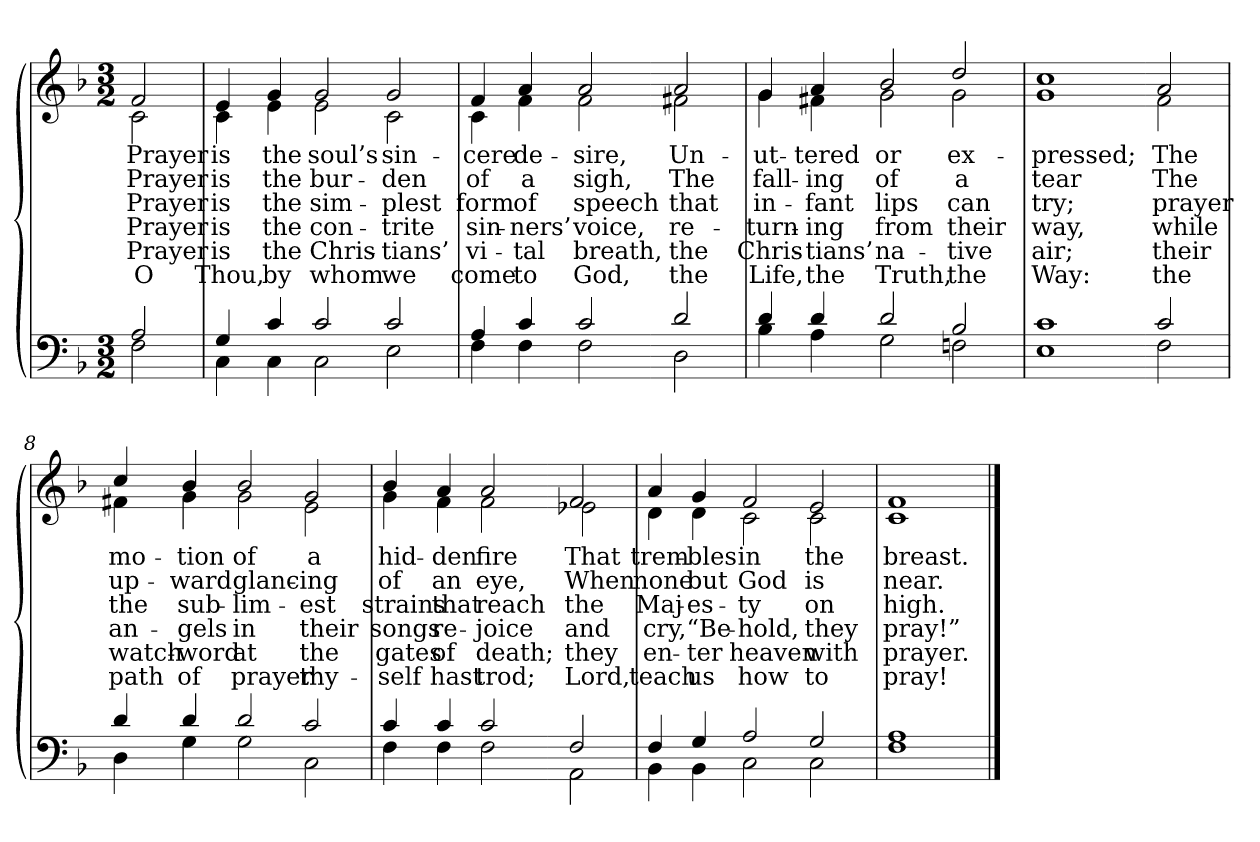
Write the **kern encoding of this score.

**kern	**kern	**text	**text	**text	**text	**text	**text
*part2	*part1	*part1	*part1	*part1	*part1	*part1	*part1
*staff2	*staff1	*staff1	*staff1	*staff1	*staff1	*staff1	*staff1
*clefF4	*clefG2	*	*	*	*	*	*
*k[b-]	*k[b-]	*	*	*	*	*	*
*M3/2	*M3/2	*	*	*	*	*	*
=1	=1	=1	=1	=1	=1	=1	=1
*^	*	*	*	*	*	*	*
!	!	!LO:TX:b:i:t=Verse	!	!	!	!	!	!
!	!	!	!LO:LY:b	!LO:LY:b	!LO:LY:b	!LO:LY:b	!LO:LY:b	!LO:LY:b
*	*	*^	*	*	*	*	*	*
2A/	2F\	2f/	2c\	Prayer	Prayer	Prayer	Prayer	Prayer	O
=2	=2	=2	=2	=2	=2	=2	=2	=2	=2
!	!	!	!	!LO:LY:b	!LO:LY:b	!LO:LY:b	!LO:LY:b	!LO:LY:b	!LO:LY:b
4G/	4C\	4e/	4c\	is	is	is	is	is	Thou,
!	!	!	!	!LO:LY:b	!LO:LY:b	!LO:LY:b	!LO:LY:b	!LO:LY:b	!LO:LY:b
4c/	4C\	4g/	4e\	the	the	the	the	the	by
!	!	!	!	!LO:LY:b	!LO:LY:b	!LO:LY:b	!LO:LY:b	!LO:LY:b	!LO:LY:b
2c/	2C\	2g/	2e\	soul’s	bur-	sim-	con-	Chris-	whom
!	!	!	!	!LO:LY:b	!LO:LY:b	!LO:LY:b	!LO:LY:b	!LO:LY:b	!LO:LY:b
2c/	2E\	2g/	2c\	sin-	-den	-plest	-trite	-tians’	we
=3	=3	=3	=3	=3	=3	=3	=3	=3	=3
!	!	!	!	!LO:LY:b	!LO:LY:b	!LO:LY:b	!LO:LY:b	!LO:LY:b	!LO:LY:b
4A/	4F\	4f/	4c\	-cere	of	form	sin-	vi-	come
!	!	!	!	!LO:LY:b	!LO:LY:b	!LO:LY:b	!LO:LY:b	!LO:LY:b	!LO:LY:b
4c/	4F\	4a/	4f\	de-	a	of	-ners’	-tal	to
!	!	!	!	!LO:LY:b	!LO:LY:b	!LO:LY:b	!LO:LY:b	!LO:LY:b	!LO:LY:b
2c/	2F\	2a/	2f\	-sire,	sigh,	speech	voice,	breath,	God,
!!LO:LB:g=z	!!
=4-	=4-	=4-	=4-	=4-	=4-	=4-	=4-	=4-	=4-
!	!	!	!	!LO:LY:b	!LO:LY:b	!LO:LY:b	!LO:LY:b	!LO:LY:b	!LO:LY:b
2d/	2D\	2a/	2f#X\	Un-	The	that	re-	the	the
=5	=5	=5	=5	=5	=5	=5	=5	=5	=5
!	!	!	!	!LO:LY:b	!LO:LY:b	!LO:LY:b	!LO:LY:b	!LO:LY:b	!LO:LY:b
4d/	4B-\	4g/	4g\	-ut-	fall-	in-	-turn-	Chris-	Life,
!	!	!	!	!LO:LY:b	!LO:LY:b	!LO:LY:b	!LO:LY:b	!LO:LY:b	!LO:LY:b
4d/	4A\	4a/	4f#X\	-tered	-ing	-fant	-ing	-tians’	the
!	!	!	!	!LO:LY:b	!LO:LY:b	!LO:LY:b	!LO:LY:b	!LO:LY:b	!LO:LY:b
2d/	2G\	2b-/	2g\	or	of	lips	from	na-	Truth,
!	!	!	!	!LO:LY:b	!LO:LY:b	!LO:LY:b	!LO:LY:b	!LO:LY:b	!LO:LY:b
2B-/	2Fni\	2dd/	2g\	ex-	a	can	their	-tive	the
=6	=6	=6	=6	=6	=6	=6	=6	=6	=6
!	!	!	!	!LO:LY:b	!LO:LY:b	!LO:LY:b	!LO:LY:b	!LO:LY:b	!LO:LY:b
1c	1E	1cc	1g	-pressed;	tear	try;	way,	air;	Way:
!!LO:LB:g=z	!!
=7-	=7-	=7-	=7-	=7-	=7-	=7-	=7-	=7-	=7-
!	!	!	!	!LO:LY:b	!LO:LY:b	!LO:LY:b	!LO:LY:b	!LO:LY:b	!LO:LY:b
2c/	2F\	2a/	2f\	The	The	prayer	while	their	the
=8	=8	=8	=8	=8	=8	=8	=8	=8	=8
!	!	!	!	!LO:LY:b	!LO:LY:b	!LO:LY:b	!LO:LY:b	!LO:LY:b	!LO:LY:b
4d/	4D\	4cc/	4f#X\	mo-	up-	the	an-	watch-	path
!	!	!	!	!LO:LY:b	!LO:LY:b	!LO:LY:b	!LO:LY:b	!LO:LY:b	!LO:LY:b
4d/	4G\	4b-/	4g\	-tion	-ward	sub-	-gels	-word	of
!	!	!	!	!LO:LY:b	!LO:LY:b	!LO:LY:b	!LO:LY:b	!LO:LY:b	!LO:LY:b
2d/	2G\	2b-/	2g\	of	glanc-	-lim-	in	at	prayer
!	!	!	!	!LO:LY:b	!LO:LY:b	!LO:LY:b	!LO:LY:b	!LO:LY:b	!LO:LY:b
2c/	2C\	2g/	2e\	a	-ing	-est	their	the	thy-
=9	=9	=9	=9	=9	=9	=9	=9	=9	=9
!	!	!	!	!LO:LY:b	!LO:LY:b	!LO:LY:b	!LO:LY:b	!LO:LY:b	!LO:LY:b
4c/	4F\	4b-/	4g\	hid-	of	strains	songs	gates	-self
!	!	!	!	!LO:LY:b	!LO:LY:b	!LO:LY:b	!LO:LY:b	!LO:LY:b	!LO:LY:b
4c/	4F\	4a/	4f\	-den	an	that	re-	of	hast
!	!	!	!	!LO:LY:b	!LO:LY:b	!LO:LY:b	!LO:LY:b	!LO:LY:b	!LO:LY:b
2c/	2F\	2a/	2f\	fire	eye,	reach	-joice	death;	trod;
!!LO:LB:g=z	!!
=10-	=10-	=10-	=10-	=10-	=10-	=10-	=10-	=10-	=10-
!	!	!	!	!LO:LY:b	!LO:LY:b	!LO:LY:b	!LO:LY:b	!LO:LY:b	!LO:LY:b
2F/	2AA\	2f/	2e-X\	That	When	the	and	they	Lord,
=11	=11	=11	=11	=11	=11	=11	=11	=11	=11
!	!	!	!	!LO:LY:b	!LO:LY:b	!LO:LY:b	!LO:LY:b	!LO:LY:b	!LO:LY:b
4F/	4BB-\	4a/	4d\	trem-	none	Maj-	cry,	en-	teach
!	!	!	!	!LO:LY:b	!LO:LY:b	!LO:LY:b	!LO:LY:b	!LO:LY:b	!LO:LY:b
4G/	4BB-\	4g/	4d\	-bles	but	-es-	“Be-	-ter	us
!	!	!	!	!LO:LY:b	!LO:LY:b	!LO:LY:b	!LO:LY:b	!LO:LY:b	!LO:LY:b
2A/	2C\	2f/	2c\	in	God	-ty	-hold,	heaven	how
!	!	!	!	!LO:LY:b	!LO:LY:b	!LO:LY:b	!LO:LY:b	!LO:LY:b	!LO:LY:b
2G/	2C\	2e/	2c\	the	is	on	they	with	to
=12	=12	=12	=12	=12	=12	=12	=12	=12	=12
!	!	!	!	!LO:LY:b	!LO:LY:b	!LO:LY:b	!LO:LY:b	!LO:LY:b	!LO:LY:b
1A	1F	1f	1c	breast.	near.	high.	pray!”	prayer.	pray!
*v	*v	*	*	*	*	*	*	*	*
*	*v	*v	*	*	*	*	*	*
==	==	==	==	==	==	==	==
*-	*-	*-	*-	*-	*-	*-	*-
